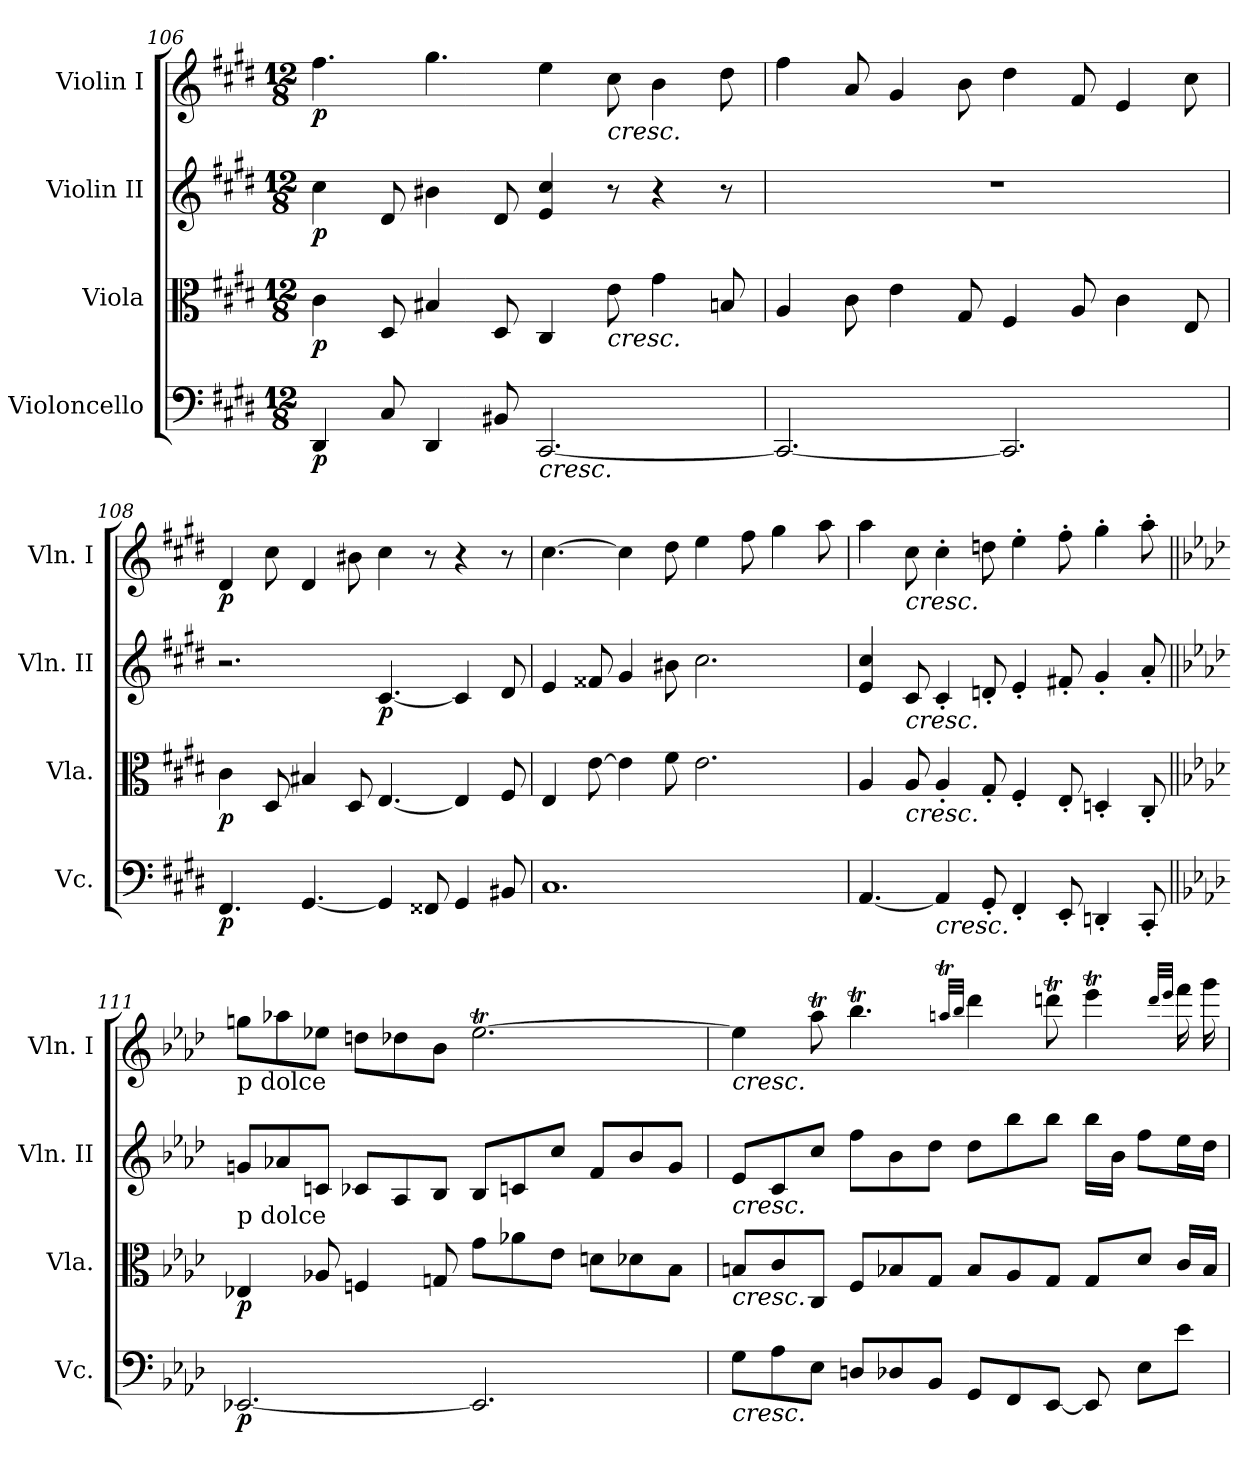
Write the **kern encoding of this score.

**kern	**dynam	**kern	**dynam	**kern	**dynam	**kern	**dynam
*part4	*part4	*part3	*part3	*part2	*part2	*part1	*part1
*staff4	*staff4	*staff3	*staff3	*staff2	*staff2	*staff1	*staff1
*I"Violoncello	*	*I"Viola	*	*I"Violin II	*	*I"Violin I	*
*I'Vc.	*	*I'Vla.	*	*I'Vln. II	*	*I'Vln. I	*
*clefF4	*	*clefC3	*	*clefG2	*	*clefG2	*
*k[f#c#g#d#]	*	*k[f#c#g#d#]	*	*k[f#c#g#d#]	*	*k[f#c#g#d#]	*
*c#:	*	*c#:	*	*c#:	*	*c#:	*
*M12/8	*	*M12/8	*	*M12/8	*	*M12/8	*
=106	=106	=106	=106	=106	=106	=106	=106
!	!LO:DY:b	!	!LO:DY:b	!	!LO:DY:b	!	!LO:DY:b
4DD#/	p	4c#\	p	4cc#\	p	4.ff#\	p
8C#/	.	8D#/	.	8d#/	.	.	.
4DD#/	.	4B#X/	.	4b#X\	.	4.gg#\	.
8BB#X/	.	8D#/	.	8d#/	.	.	.
!LO:TX:b:i:t=cresc.	!	!	!	!	!	!	!
[2.CC#/	.	4C#/	.	4e/ 4cc#/	.	4ee\	.
!	!	!	!	!	!	!LO:TX:b:i:t=cresc.	!
!	!	!LO:TX:b:i:t=cresc.	!	!	!	!	!
.	.	8e\	.	8r	.	8cc#\	.
.	.	4g#\	.	4r	.	4b\	.
.	.	8Bn/	.	8r	.	8dd#\	.
=107	=107	=107	=107	=107	=107	=107	=107
2.CC#/_	.	4A/	.	1.r	.	4ff#\	.
.	.	8c#\	.	.	.	8a/	.
.	.	4e\	.	.	.	4g#/	.
.	.	8G#/	.	.	.	8b\	.
2.CC#/]	.	4F#/	.	.	.	4dd#\	.
.	.	8A/	.	.	.	8f#/	.
.	.	4c#\	.	.	.	4e/	.
.	.	8E/	.	.	.	8cc#\	.
!!LO:LB:g=z
=108	=108	=108	=108	=108	=108	=108	=108
!	!LO:DY:b	!	!LO:DY:b	!	!	!	!LO:DY:b
4.FF#/	p	4c#\	p	2.r	.	4d#/	p
.	.	8D#/	.	.	.	8cc#\	.
[4.GG#/	.	4B#X/	.	.	.	4d#/	.
.	.	8D#/	.	.	.	8b#X\	.
!	!	!	!	!	!LO:DY:b	!	!
4GG#/]	.	[4.E/	.	[4.c#/	p	4cc#\	.
8FF##X/	.	.	.	.	.	8r	.
4GG#/	.	4E/]	.	4c#/]	.	4r	.
8BB#X/	.	8F#/	.	8d#/	.	8r	.
=109	=109	=109	=109	=109	=109	=109	=109
1.C#	.	4E/	.	4e/	.	[4.cc#\	.
.	.	[8e\	.	8f##X/	.	.	.
.	.	4e\]	.	4g#/	.	4cc#\]	.
.	.	8f#\	.	8b#X\	.	8dd#\	.
.	.	2.e\	.	2.cc#\	.	4ee\	.
.	.	.	.	.	.	8ff#\	.
.	.	.	.	.	.	4gg#\	.
.	.	.	.	.	.	8aa\	.
=110	=110	=110	=110	=110	=110	=110	=110
[4.AA/	.	4A/	.	4e/ 4cc#/	.	4aa\	.
!	!	!	!	!	!	!LO:TX:b:i:t=cresc.	!
!	!	!	!	!LO:TX:b:i:t=cresc.	!	!	!
!	!	!LO:TX:b:i:t=cresc.	!	!	!	!	!
.	.	8A/	.	8c#/	.	8cc#\	.
!LO:TX:b:i:t=cresc.	!	!	!	!	!	!	!
4AA/]	.	4A'/	.	4c#'/	.	4cc#'\	.
8GG#'/	.	8G#'/	.	8dn'/	.	8ddn\	.
4FF#'/	.	4F#'/	.	4e'/	.	4ee'\	.
8EE'/	.	8E'/	.	8f#X'/	.	8ff#'\	.
4DDn'/	.	4Dn'/	.	4g#'/	.	4gg#'\	.
8CC#'/	.	8C#'/	.	8a'/	.	8aa'\	.
!!LO:PB:g=z
=111||	=111||	=111||	=111||	=111||	=111||	=111||	=111||
*k[b-e-a-d-]	*	*k[b-e-a-d-]	*	*k[b-e-a-d-]	*	*k[b-e-a-d-]	*
*A-:	*	*A-:	*	*A-:	*	*A-:	*
!	!	!	!	!	!	!LO:TX:b:t=p dolce	!
!	!	!	!	!LO:TX:b:t=p dolce	!	!	!
!	!LO:DY:b	!	!LO:DY:b	!	!	!	!
[2.EE-X/	p	4E-X/	p	8gn/L	.	8ggn\L	.
.	.	.	.	8a-X/	.	8aa-X\	.
.	.	8A-X/	.	8cn/J	.	8ee-X\J	.
.	.	4Fn/	.	8c-X/L	.	8ddn\L	.
.	.	.	.	8A-/	.	8dd-X\	.
.	.	8Gn/	.	8B-/J	.	8b-\J	.
2.EE-/]	.	8g\L	.	8B-/L	.	[2.ee-T\	.
.	.	8a-X\	.	8cn/	.	.	.
.	.	8e-\J	.	8cc/J	.	.	.
.	.	8dn\L	.	8f/L	.	.	.
.	.	8d-X\	.	8b-/	.	.	.
.	.	8B-\J	.	8g/J	.	.	.
=112	=112	=112	=112	=112	=112	=112	=112
!	!	!	!	!	!	!LO:TX:b:i:t=cresc.	!
!	!	!	!	!LO:TX:b:i:t=cresc.	!	!	!
!	!	!LO:TX:b:i:t=cresc.	!	!	!	!	!
!LO:TX:b:i:t=cresc.	!	!	!	!	!	!	!
8G\L	.	8Bn/L	.	8e-/L	.	4ee-\]	.
8A-\	.	8c/	.	8c/	.	.	.
8E-\J	.	8C/J	.	8cc/J	.	8aa-T\	.
8Dn/L	.	8F/L	.	8ff\L	.	4.bb-T\	.
8D-X/	.	8B-X/	.	8b-\	.	.	.
8BB-/J	.	8G/J	.	8dd-\J	.	.	.
.	.	.	.	.	.	32qaant/LLL	.
.	.	.	.	.	.	32qbb-/JJJ	.
8GG/L	.	8B-/L	.	8dd-\L	.	4ddd-\	.
8FF/	.	8A-/	.	8bb-\	.	.	.
[8EE-/J	.	8G/J	.	8bb-\J	.	8dddnt\	.
8EE-/]	.	8G/L	.	16bb-\LL	.	4eee-T\	.
.	.	.	.	16b-\JJ	.	.	.
8E-\L	.	8d-/J	.	8ff\L	.	.	.
.	.	.	.	.	.	32qddd/LLL	.
.	.	.	.	.	.	32qeee-/JJJ	.
8e-\J	.	16c/LL	.	16ee-\L	.	16fff\	.
.	.	16B-/JJ	.	16dd-\JJ	.	16ggg\	.
=	=	=	=	=	=	=	=
*-	*-	*-	*-	*-	*-	*-	*-
